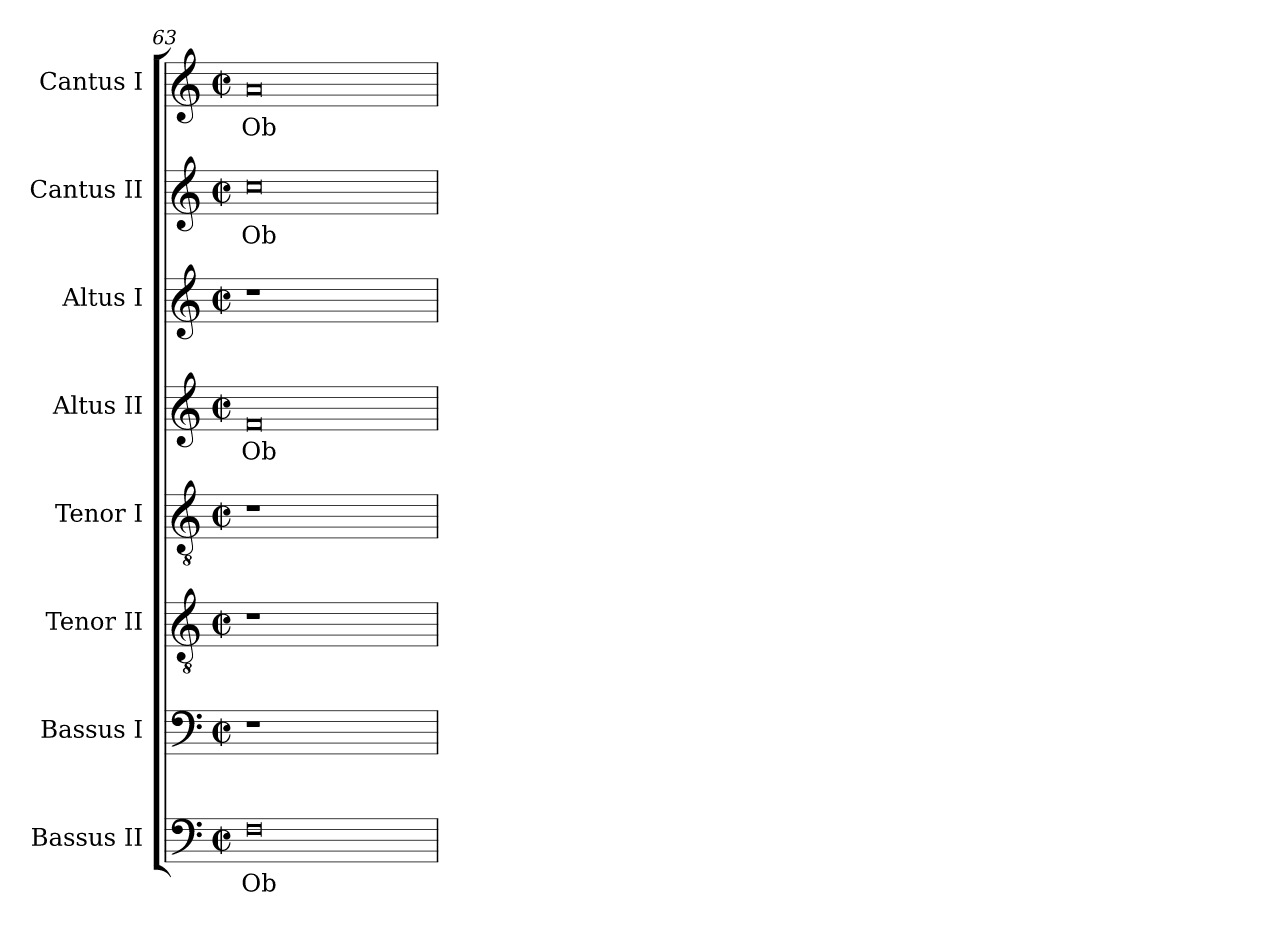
**kern	**text	**kern	**kern	**kern	**kern	**text	**kern	**kern	**text	**kern	**text
*part8	*part8	*part7	*part6	*part5	*part4	*part4	*part3	*part2	*part2	*part1	*part1
*staff8	*staff8	*staff7	*staff6	*staff5	*staff4	*staff4	*staff3	*staff2	*staff2	*staff1	*staff1
*I"Bassus II	*	*I"Bassus I	*I"Tenor II	*I"Tenor I	*I"Altus II	*	*I"Altus I	*I"Cantus II	*	*I"Cantus I	*
*I'B II	*	*I'B I	*I'T II	*I'T I	*I'A II	*	*I'A I	*	*	*	*
*clefF4	*	*clefF4	*clefGv2	*clefGv2	*clefG2	*	*clefG2	*clefG2	*	*clefG2	*
*k[]	*	*k[]	*k[]	*k[]	*k[]	*	*k[]	*k[]	*	*k[]	*
*C:	*	*C:	*C:	*C:	*C:	*	*C:	*C:	*	*C:	*
*M2/2	*	*M2/2	*M2/2	*M2/2	*M2/2	*	*M2/2	*M2/2	*	*M2/2	*
*met(c|)	*	*met(c|)	*met(c|)	*met(c|)	*met(c|)	*	*met(c|)	*met(c|)	*	*met(c|)	*
=63	=63	=63	=63	=63	=63	=63	=63	=63	=63	=63	=63
!	!LO:LY:b:cj	!	!	!	!	!LO:LY:b:cj	!	!	!LO:LY:b:cj	!	!LO:LY:b:cj
0F	Ob	1r	1r	1r	0f	Ob-	1r	0cc	Ob-	0a	Ob
.	.	1ryy	1ryy	1ryy	.	.	1ryy	.	.	.	.
=	=	=	=	=	=	=	=	=	=	=	=
*-	*-	*-	*-	*-	*-	*-	*-	*-	*-	*-	*-
